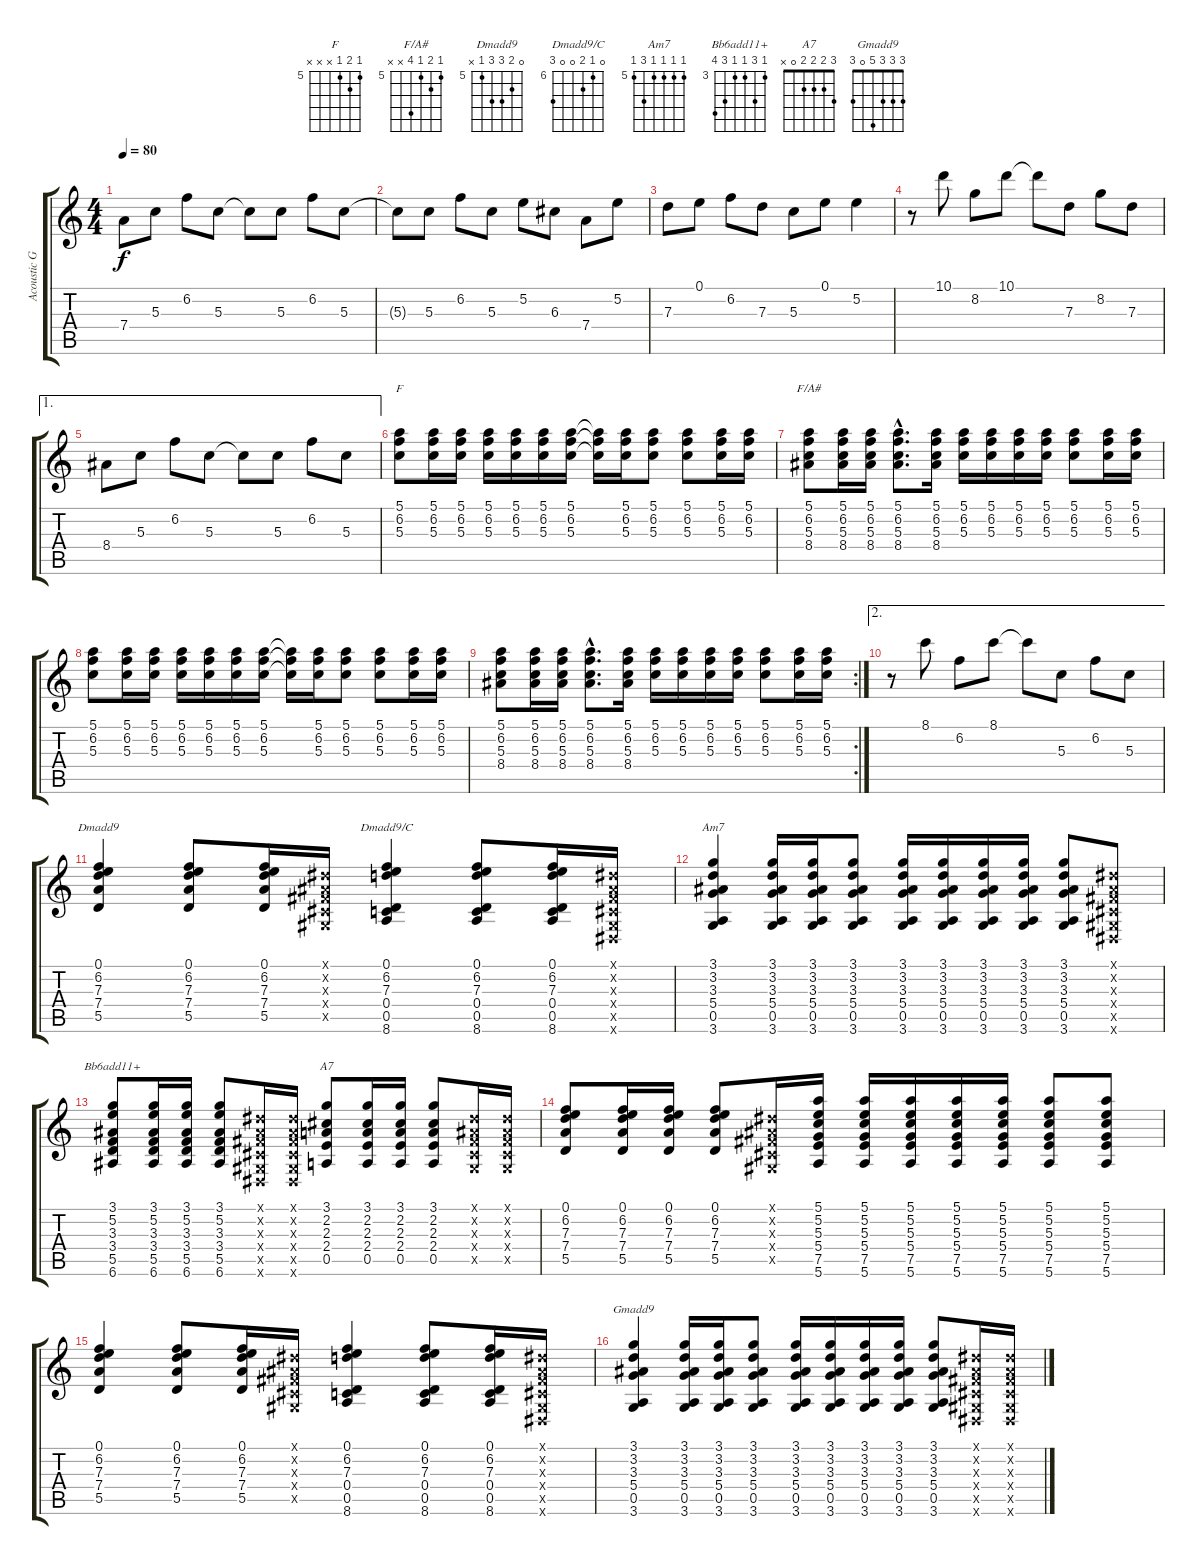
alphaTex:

\track ("Acoustic Guitar 2" "Acoustic G") {instrument acousticguitarnylon}
\staff {score tabs}
\tuning (E4 B3 G3 D3 A2 E2) {hide}
\chord ("F" 5 6 5 x x x) {firstfret 5}
\chord ("F/A#" 5 6 5 8 x x) {firstfret 5}
\chord ("Dmadd9" 0 6 7 7 5 x) {firstfret 5}
\chord ("Dmadd9/C" 0 6 7 0 0 8) {firstfret 6}
\chord ("Am7" 5 5 5 5 7 5) {firstfret 5}
\chord ("Bb6add11+" 3 5 3 3 5 6) {firstfret 3}
\chord ("A7" 3 2 2 2 0 x)
\chord ("Gmadd9" 3 3 3 5 0 3)
\ts (4 4)
\tempo 80
\clef g2
\ks c
7.4.8{dy f} 5.3.8 6.2.8 5.3.8 5.3{t}.8 5.3.8 6.2.8 5.3.8 |
5.3{t}.8 5.3.8 6.2.8 5.3.8 5.2.8 6.3.8 7.4.8 5.2.8 |
7.3.8 0.1.8 6.2.8 7.3.8 5.3.8 0.1.8 5.2.4 |
r.8 10.1.8 8.2.8 10.1.8 10.1{t}.8 7.3.8 8.2.8 7.3.8 |
\ae 1
8.4.8 5.3.8 6.2.8 5.3.8 5.3{t}.8 5.3.8 6.2.8 5.3.8 |
(5.1 6.2 5.3).8{ch "F"} (5.1 6.2 5.3).16 (5.1 6.2 5.3).16 (5.1 6.2 5.3).16 (5.1 6.2 5.3).16 (5.1 6.2 5.3).16 (5.1 6.2 5.3).16 (5.1{t} 6.2{t} 5.3{t}).16 (5.1 6.2 5.3).16 (5.1 6.2 5.3).8 (5.1 6.2 5.3).8 (5.1 6.2 5.3).16 (5.1 6.2 5.3).16 |
(5.1 6.2 5.3 8.4).8{ch "F/A#"} (5.1 6.2 5.3 8.4).16 (5.1 6.2 5.3 8.4).16 (5.1{hac} 6.2{hac} 5.3{hac} 8.4{hac}).8{d} (5.1 6.2 5.3 8.4).16 (5.1 6.2 5.3).16 (5.1 6.2 5.3).16 (5.1 6.2 5.3).16 (5.1 6.2 5.3).16 (5.1 6.2 5.3).8 (5.1 6.2 5.3).16 (5.1 6.2 5.3).16 |
(5.1 6.2 5.3).8 (5.1 6.2 5.3).16 (5.1 6.2 5.3).16 (5.1 6.2 5.3).16 (5.1 6.2 5.3).16 (5.1 6.2 5.3).16 (5.1 6.2 5.3).16 (5.1{t} 6.2{t} 5.3{t}).16 (5.1 6.2 5.3).16 (5.1 6.2 5.3).8 (5.1 6.2 5.3).8 (5.1 6.2 5.3).16 (5.1 6.2 5.3).16 |
\rc 2
(5.1 6.2 5.3 8.4).8 (5.1 6.2 5.3 8.4).16 (5.1 6.2 5.3 8.4).16 (5.1{hac} 6.2{hac} 5.3{hac} 8.4{hac}).8{d} (5.1 6.2 5.3 8.4).16 (5.1 6.2 5.3).16 (5.1 6.2 5.3).16 (5.1 6.2 5.3).16 (5.1 6.2 5.3).16 (5.1 6.2 5.3).8 (5.1 6.2 5.3).16 (5.1 6.2 5.3).16 |
\ae 2
r.8 8.1.8 6.2.8 8.1.8 8.1{t}.8 5.3.8 6.2.8 5.3.8 |
(0.1 6.2 7.3 7.4 5.5).4{ch "Dmadd9"} (0.1 6.2 7.3 7.4 5.5).8 (0.1 6.2 7.3 7.4 5.5).16 (-1.1{x} -1.2{x} -1.3{x} -1.4{x} -1.5{x}).16 (0.1 6.2 7.3 0.4 0.5 8.6).4{ch "Dmadd9/C"} (0.1 6.2 7.3 0.4 0.5 8.6).8 (0.1 6.2 7.3 0.4 0.5 8.6).16 (-1.1{x} -1.2{x} -1.3{x} -1.4{x} -1.5{x} -1.6{x}).16 |
(3.1 3.2 3.3 5.4 0.5 3.6).4{ch "Am7"} (3.1 3.2 3.3 5.4 0.5 3.6).16 (3.1 3.2 3.3 5.4 0.5 3.6).16 (3.1 3.2 3.3 5.4 0.5 3.6).8 (3.1 3.2 3.3 5.4 0.5 3.6).16 (3.1 3.2 3.3 5.4 0.5 3.6).16 (3.1 3.2 3.3 5.4 0.5 3.6).16 (3.1 3.2 3.3 5.4 0.5 3.6).16 (3.1 3.2 3.3 5.4 0.5 3.6).8 (-1.1{x} -1.2{x} -1.3{x} -1.4{x} -1.5{x} -1.6{x}).8 |
(3.1 5.2 3.3 3.4 5.5 6.6).8{ch "Bb6add11+"} (3.1 5.2 3.3 3.4 5.5 6.6).16 (3.1 5.2 3.3 3.4 5.5 6.6).16 (3.1 5.2 3.3 3.4 5.5 6.6).8 (-1.1{x} -1.2{x} -1.3{x} -1.4{x} -1.5{x} -1.6{x}).16 (-1.1{x} -1.2{x} -1.3{x} -1.4{x} -1.5{x} -1.6{x}).16 (3.1 2.2 2.3 2.4 0.5).8{ch "A7"} (3.1 2.2 2.3 2.4 0.5).16 (3.1 2.2 2.3 2.4 0.5).16 (3.1 2.2 2.3 2.4 0.5).8 (-1.1{x} -1.2{x} -1.3{x} -1.4{x} -1.5{x}).16 (-1.1{x} -1.2{x} -1.3{x} -1.4{x} -1.5{x}).16 |
(0.1 6.2 7.3 7.4 5.5).8 (0.1 6.2 7.3 7.4 5.5).16 (0.1 6.2 7.3 7.4 5.5).16 (0.1 6.2 7.3 7.4 5.5).8 (-1.1{x} -1.2{x} -1.3{x} -1.4{x} -1.5{x}).16 (5.1 5.2 5.3 5.4 7.5 5.6).16 (5.1 5.2 5.3 5.4 7.5 5.6).16 (5.1 5.2 5.3 5.4 7.5 5.6).16 (5.1 5.2 5.3 5.4 7.5 5.6).16 (5.1 5.2 5.3 5.4 7.5 5.6).16 (5.1 5.2 5.3 5.4 7.5 5.6).8 (5.1 5.2 5.3 5.4 7.5 5.6).8 |
(0.1 6.2 7.3 7.4 5.5).4 (0.1 6.2 7.3 7.4 5.5).8 (0.1 6.2 7.3 7.4 5.5).16 (-1.1{x} -1.2{x} -1.3{x} -1.4{x} -1.5{x}).16 (0.1 6.2 7.3 0.4 0.5 8.6).4 (0.1 6.2 7.3 0.4 0.5 8.6).8 (0.1 6.2 7.3 0.4 0.5 8.6).16 (-1.1{x} -1.2{x} -1.3{x} -1.4{x} -1.5{x} -1.6{x}).16 |
(3.1 3.2 3.3 5.4 0.5 3.6).4{ch "Gmadd9"} (3.1 3.2 3.3 5.4 0.5 3.6).16 (3.1 3.2 3.3 5.4 0.5 3.6).16 (3.1 3.2 3.3 5.4 0.5 3.6).8 (3.1 3.2 3.3 5.4 0.5 3.6).16 (3.1 3.2 3.3 5.4 0.5 3.6).16 (3.1 3.2 3.3 5.4 0.5 3.6).16 (3.1 3.2 3.3 5.4 0.5 3.6).16 (3.1 3.2 3.3 5.4 0.5 3.6).8 (-1.1{x} -1.2{x} -1.3{x} -1.4{x} -1.5{x} -1.6{x}).16 (-1.1{x} -1.2{x} -1.3{x} -1.4{x} -1.5{x} -1.6{x}).16
